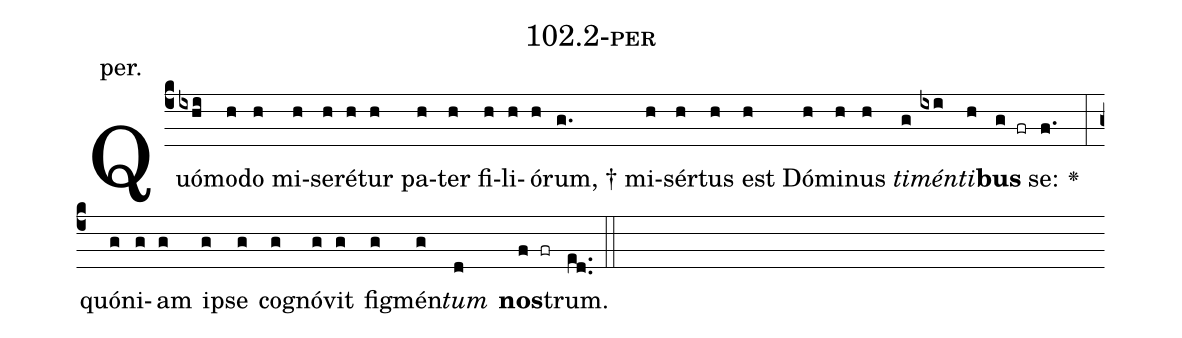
name: 102.2-per;
annotation: per.;
%%
(c4)Quó(ixhi)mo(h)do(h) mi(h)se(h)ré(h)tur(h) pa(h)ter(h) fi(h)li(h)ó(h)rum, †(g.) mi(h)sér(h)tus(h) est(h) Dó(h)mi(h)nus(h) <i>ti</i>(g)<i>mén</i>(ixi)<i>ti</i>(h)<b>bus</b>(g fr) se:(f.) <v>\greheightstar</v>(:) quón(g)i(g)am(g) ip(g)se(g) co(g)gnó(g)vit(g) fig(g)mén(g)<i>tum</i>(d) <b>nos</b>(f fr)trum.(ed..) (::)


%E(g) u(g) o(g) u(d) a(f) e.(ed..) (::)
